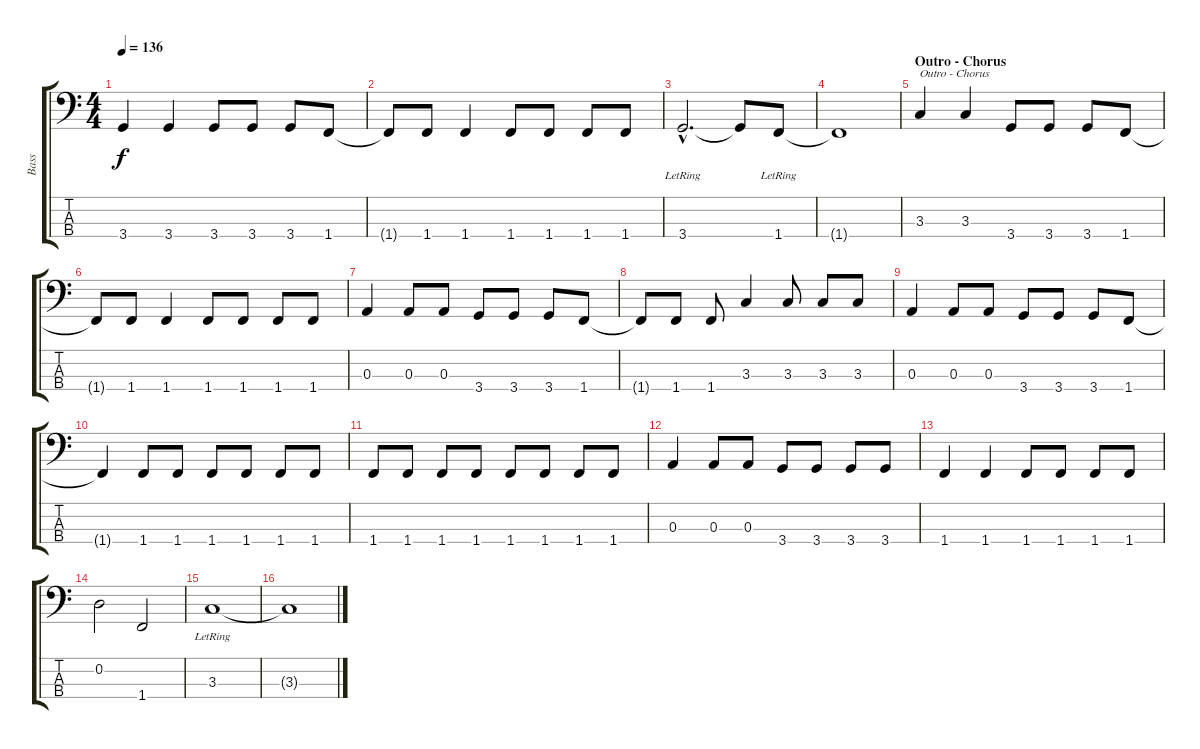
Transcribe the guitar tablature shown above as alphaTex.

\track ("Bass" "Bass") {instrument electricbasspick}
\staff {score tabs}
\tuning (G2 D2 A1 E1) {hide}
\ts (4 4)
\tempo 136
\clef f4
\ks c
3.4.4{dy f} 3.4.4 3.4.8 3.4.8 3.4.8 1.4.8 |
1.4{t}.8 1.4.8 1.4.4 1.4.8 1.4.8 1.4.8 1.4.8 |
3.4{hac lr}.2{d} 3.4{t}.8 1.4{lr}.8 |
1.4{t}.1 |
\section ("" "Outro - Chorus")
3.3.4{txt "Outro - Chorus"} 3.3.4 3.4.8 3.4.8 3.4.8 1.4.8 |
1.4{t}.8 1.4.8 1.4.4 1.4.8 1.4.8 1.4.8 1.4.8 |
0.3.4 0.3.8 0.3.8 3.4.8 3.4.8 3.4.8 1.4.8 |
1.4{t}.8 1.4.8 1.4.8 3.3.4 3.3.8 3.3.8 3.3.8 |
0.3.4 0.3.8 0.3.8 3.4.8 3.4.8 3.4.8 1.4.8 |
1.4{t}.4 1.4.8 1.4.8 1.4.8 1.4.8 1.4.8 1.4.8 |
1.4.8 1.4.8 1.4.8 1.4.8 1.4.8 1.4.8 1.4.8 1.4.8 |
0.3.4 0.3.8 0.3.8 3.4.8 3.4.8 3.4.8 3.4.8 |
1.4.4 1.4.4 1.4.8 1.4.8 1.4.8 1.4.8 |
0.2.2 1.4.2 |
3.3{lr}.1 |
3.3{t}.1
